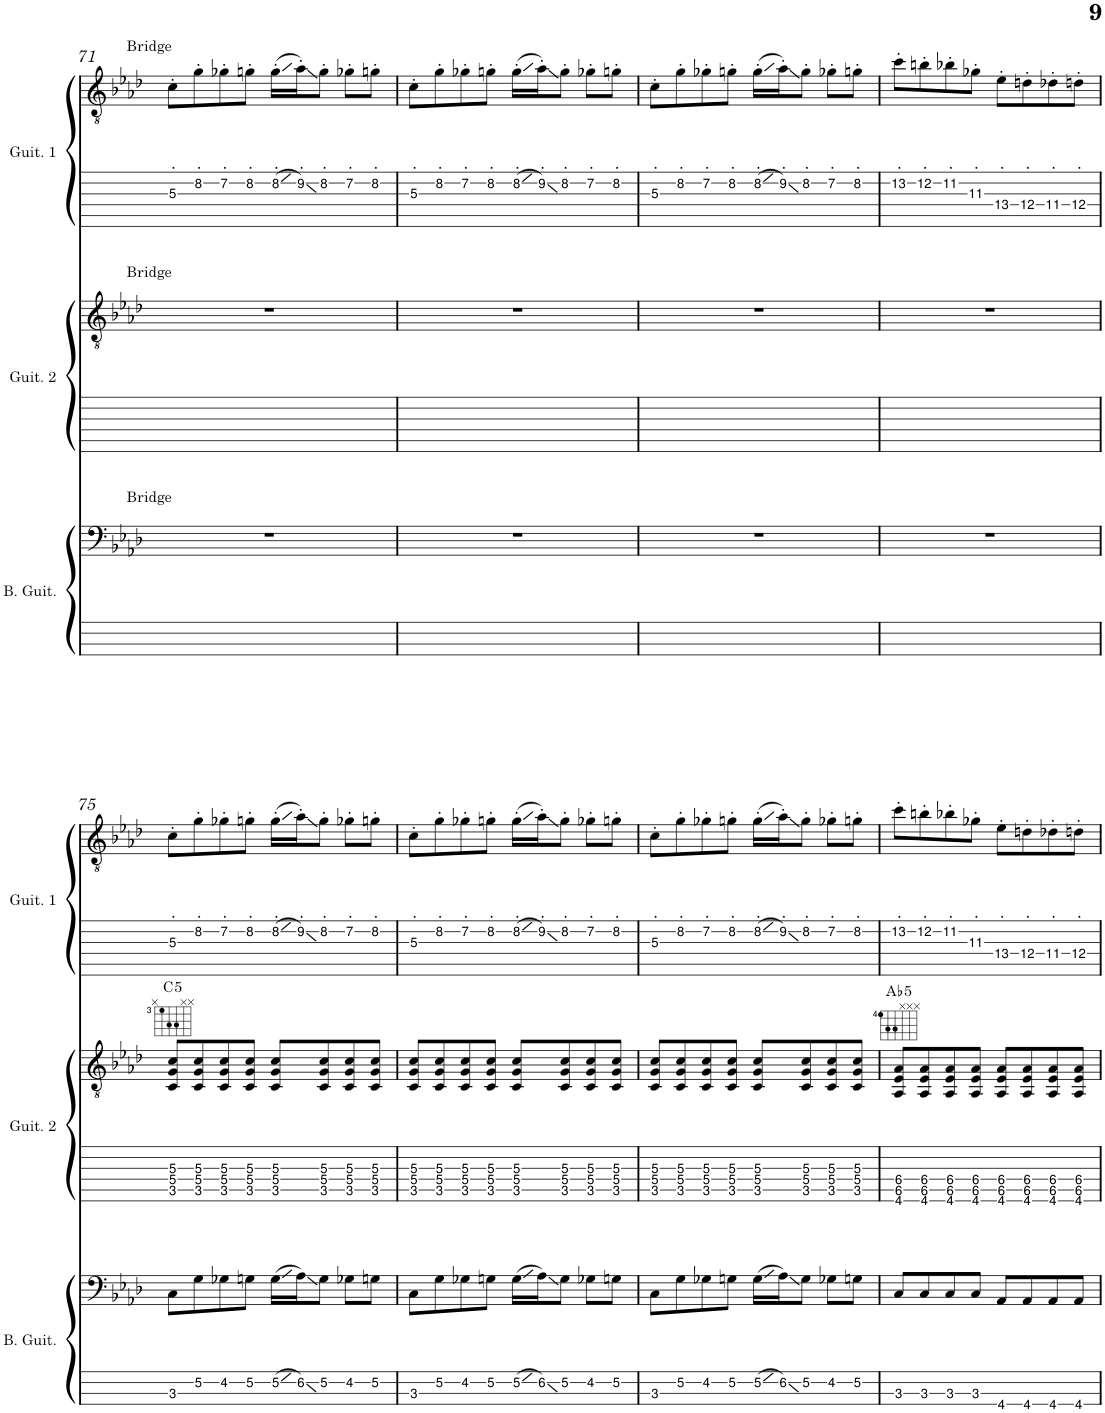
**kern	**kern	**kern	**kern	**harte	**kern	**kern
*part3	*part3	*part2	*part2	*part2	*part1	*part1
*staff6	*staff5	*staff4	*staff3	*	*staff2	*staff1
*I"Bass	*	*I"Guitar 2	*	*	*I"Guitar 1	*
*	*	*I'Guit. 2	*	*	*I'Guit. 1	*
!!LO:PB:g=z
*	*clefF4	*	*clefGv2	*	*	*clefGv2
*Trd7c12	*Trd7c12	*	*	*	*	*
*k[b-e-a-d-]	*k[b-e-a-d-]	*k[b-e-a-d-]	*k[b-e-a-d-]	*	*k[b-e-a-d-]	*k[b-e-a-d-]
*M4/4	*M4/4	*M4/4	*M4/4	*	*M4/4	*M4/4
=71	=71	=71	=71	=71	=71	=71
!	!	!	!	!	!	!LO:TX:a:t=Bridge
!	!	!	!LO:TX:a:t=Bridge	!	!	!
!	!LO:TX:a:t=Bridge	!	!	!	!	!
1r	1r	1r	1r	.	8c'L	8c'\L
.	.	.	.	.	8g'J	8g'\
.	.	.	.	.	8g-'L	8g-X'\
.	.	.	.	.	8g'J	8gn'\J
.	.	.	.	.	16g'LL	(16g'\LL
.	.	.	.	.	16a-'J	16a-'\J)
.	.	.	.	.	8gn'J	8g'\J
.	.	.	.	.	8g-X'L	8g-X'\L
.	.	.	.	.	8gn'J	8gn'\J
=72	=72	=72	=72	=72	=72	=72
1r	1r	1r	1r	.	8c'L	8c'\L
.	.	.	.	.	8g'J	8g'\
.	.	.	.	.	8g-X'L	8g-X'\
.	.	.	.	.	8gn'J	8gn'\J
.	.	.	.	.	16g'LL	(16g'\LL
.	.	.	.	.	16a-'J	16a-'\J)
.	.	.	.	.	8g'J	8g'\J
.	.	.	.	.	8g-X'L	8g-X'\L
.	.	.	.	.	8gn'J	8gn'\J
=73	=73	=73	=73	=73	=73	=73
1r	1r	1r	1r	.	8c'L	8c'\L
.	.	.	.	.	8g'J	8g'\
.	.	.	.	.	8g-X'L	8g-X'\
.	.	.	.	.	8gn'J	8gn'\J
.	.	.	.	.	16g'LL	(16g'\LL
.	.	.	.	.	16a-'J	16a-'\J)
.	.	.	.	.	8g'J	8g'\J
.	.	.	.	.	8g-X'L	8g-X'\L
.	.	.	.	.	8gn'J	8gn'\J
=74	=74	=74	=74	=74	=74	=74
1r	1r	1r	1r	.	8cc'L	8cc'\L
.	.	.	.	.	8b'J	8bn'\
.	.	.	.	.	8b-'L	8b-X'\
.	.	.	.	.	8g-'J	8g-X'\J
.	.	.	.	.	8e-'L	8e-'\L
.	.	.	.	.	8d'J	8dn'\
.	.	.	.	.	8d-'L	8d-X'\
.	.	.	.	.	8dn'J	8dn'\J
!!LO:LB:g=z
=75	=75	=75	=75	=75	=75	=75
!	!	!	!	!LO:H:kt=5	!	!
8CL	8C\L	8C\ 8G\ 8c\L	8C/ 8G/ 8c/L	C:(1,5)	8c'L	8c'\L
8GJ	8G\	8C\ 8G\ 8c\J	8C/ 8G/ 8c/	.	8g'J	8g'\
8G-XL	8G-X\	8C\ 8G\ 8c\L	8C/ 8G/ 8c/	.	8g-X'L	8g-X'\
8GnJ	8Gn\J	8C\ 8G\ 8c\J	8C/ 8G/ 8c/J	.	8gn'J	8gn'\J
16GLL	(16G\LL	8C\ 8G\ 8c\L	8C/ 8G/ 8c/L	.	16g'LL	(16g'\LL
16A-J	16A-\J)	.	.	.	16a-'J	16a-'\J)
8GJ	8G\J	8C\ 8G\ 8c\J	8C/ 8G/ 8c/	.	8g'J	8g'\J
8G-XL	8G-X\L	8C\ 8G\ 8c\L	8C/ 8G/ 8c/	.	8g-X'L	8g-X'\L
8GnJ	8Gn\J	8C\ 8G\ 8c\J	8C/ 8G/ 8c/J	.	8gn'J	8gn'\J
=76	=76	=76	=76	=76	=76	=76
8CL	8C\L	8C\ 8G\ 8c\L	8C/ 8G/ 8c/L	.	8c'L	8c'\L
8GJ	8G\	8C\ 8G\ 8c\J	8C/ 8G/ 8c/	.	8g'J	8g'\
8G-XL	8G-X\	8C\ 8G\ 8c\L	8C/ 8G/ 8c/	.	8g-X'L	8g-X'\
8GnJ	8Gn\J	8C\ 8G\ 8c\J	8C/ 8G/ 8c/J	.	8gn'J	8gn'\J
16GLL	(16G\LL	8C\ 8G\ 8c\L	8C/ 8G/ 8c/L	.	16g'LL	(16g'\LL
16A-J	16A-\J)	.	.	.	16a-'J	16a-'\J)
8GJ	8G\J	8C\ 8G\ 8c\J	8C/ 8G/ 8c/	.	8g'J	8g'\J
8G-XL	8G-X\L	8C\ 8G\ 8c\L	8C/ 8G/ 8c/	.	8g-X'L	8g-X'\L
8GnJ	8Gn\J	8C\ 8G\ 8c\J	8C/ 8G/ 8c/J	.	8gn'J	8gn'\J
=77	=77	=77	=77	=77	=77	=77
8CL	8C\L	8C\ 8G\ 8c\L	8C/ 8G/ 8c/L	.	8c'L	8c'\L
8GJ	8G\	8C\ 8G\ 8c\J	8C/ 8G/ 8c/	.	8g'J	8g'\
8G-XL	8G-X\	8C\ 8G\ 8c\L	8C/ 8G/ 8c/	.	8g-X'L	8g-X'\
8GnJ	8Gn\J	8C\ 8G\ 8c\J	8C/ 8G/ 8c/J	.	8gn'J	8gn'\J
16GLL	(16G\LL	8C\ 8G\ 8c\L	8C/ 8G/ 8c/L	.	16g'LL	(16g'\LL
16A-J	16A-\J)	.	.	.	16a-'J	16a-'\J)
8GJ	8G\J	8C\ 8G\ 8c\J	8C/ 8G/ 8c/	.	8g'J	8g'\J
8G-XL	8G-X\L	8C\ 8G\ 8c\L	8C/ 8G/ 8c/	.	8g-X'L	8g-X'\L
8GnJ	8Gn\J	8C\ 8G\ 8c\J	8C/ 8G/ 8c/J	.	8gn'J	8gn'\J
=78	=78	=78	=78	=78	=78	=78
!	!	!	!	!LO:H:kt=5	!	!
8CL	8C/L	8AA-\ 8E-\ 8A-\L	8AA-/ 8E-/ 8A-/L	Ab:(1,5)	8cc'L	8cc'\L
8CJ	8C/	8AA-\ 8E-\ 8A-\J	8AA-/ 8E-/ 8A-/	.	8bn'J	8bn'\
8CL	8C/	8AA-\ 8E-\ 8A-\L	8AA-/ 8E-/ 8A-/	.	8b-X'L	8b-X'\
8CJ	8C/J	8AA-\ 8E-\ 8A-\J	8AA-/ 8E-/ 8A-/J	.	8g-X'J	8g-X'\J
8AA-L	8AA-/L	8AA-\ 8E-\ 8A-\L	8AA-/ 8E-/ 8A-/L	.	8e-'L	8e-'\L
8AA-J	8AA-/	8AA-\ 8E-\ 8A-\J	8AA-/ 8E-/ 8A-/	.	8dn'J	8dn'\
8AA-L	8AA-/	8AA-\ 8E-\ 8A-\L	8AA-/ 8E-/ 8A-/	.	8d-X'L	8d-X'\
8AA-J	8AA-/J	8AA-\ 8E-\ 8A-\J	8AA-/ 8E-/ 8A-/J	.	8dn'J	8dn'\J
=	=	=	=	=	=	=
*-	*-	*-	*-	*-	*-	*-
